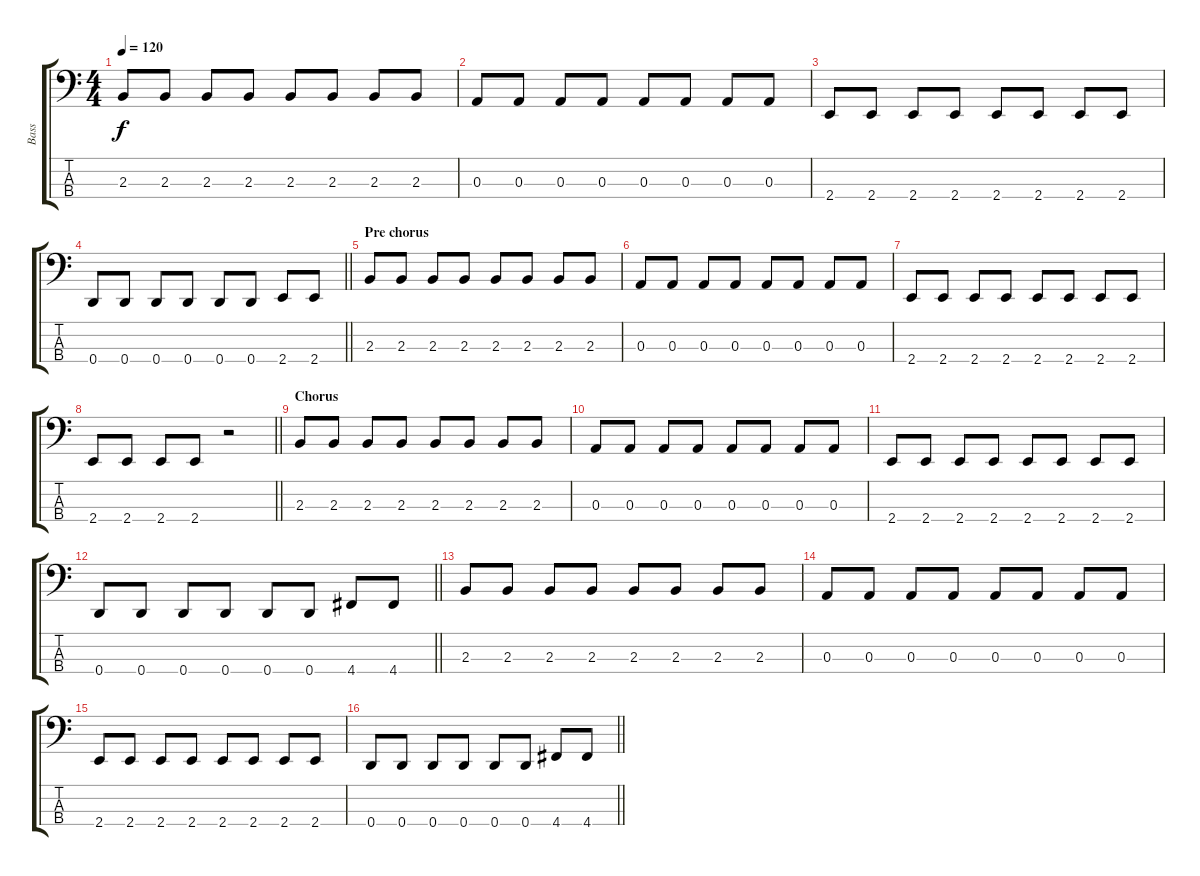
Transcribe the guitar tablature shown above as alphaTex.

\track ("Bass" "Bass") {instrument electricbasspick}
\staff {score tabs}
\tuning (G2 D2 A1 D1) {hide}
\ts (4 4)
\tempo 120
\clef f4
\ks c
2.3.8{dy f} 2.3.8 2.3.8 2.3.8 2.3.8 2.3.8 2.3.8 2.3.8 |
0.3.8 0.3.8 0.3.8 0.3.8 0.3.8 0.3.8 0.3.8 0.3.8 |
2.4.8 2.4.8 2.4.8 2.4.8 2.4.8 2.4.8 2.4.8 2.4.8 |
\barLineRight lightlight
0.4.8 0.4.8 0.4.8 0.4.8 0.4.8 0.4.8 2.4.8 2.4.8 |
\section ("" "Pre chorus")
2.3.8 2.3.8 2.3.8 2.3.8 2.3.8 2.3.8 2.3.8 2.3.8 |
0.3.8 0.3.8 0.3.8 0.3.8 0.3.8 0.3.8 0.3.8 0.3.8 |
2.4.8 2.4.8 2.4.8 2.4.8 2.4.8 2.4.8 2.4.8 2.4.8 |
\barLineRight lightlight
2.4.8 2.4.8 2.4.8 2.4.8 r.2 |
\section ("" "Chorus")
2.3.8 2.3.8 2.3.8 2.3.8 2.3.8 2.3.8 2.3.8 2.3.8 |
0.3.8 0.3.8 0.3.8 0.3.8 0.3.8 0.3.8 0.3.8 0.3.8 |
2.4.8 2.4.8 2.4.8 2.4.8 2.4.8 2.4.8 2.4.8 2.4.8 |
\barLineRight lightlight
0.4.8 0.4.8 0.4.8 0.4.8 0.4.8 0.4.8 4.4.8 4.4.8 |
2.3.8 2.3.8 2.3.8 2.3.8 2.3.8 2.3.8 2.3.8 2.3.8 |
0.3.8 0.3.8 0.3.8 0.3.8 0.3.8 0.3.8 0.3.8 0.3.8 |
2.4.8 2.4.8 2.4.8 2.4.8 2.4.8 2.4.8 2.4.8 2.4.8 |
\barLineRight lightlight
0.4.8 0.4.8 0.4.8 0.4.8 0.4.8 0.4.8 4.4.8 4.4.8
